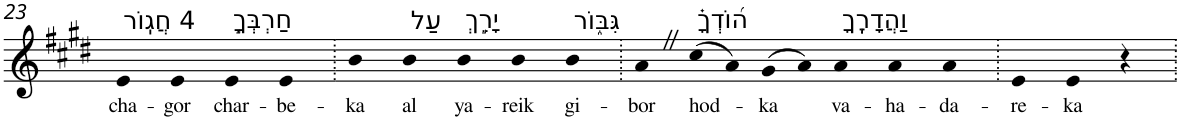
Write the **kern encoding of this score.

**kern	**text
*part1	*part1
*staff1	*staff1
*I"Piano	*
*I'Pno	*
!!LO:PB:g=z
*clefG2	*
*k[f#c#g#d#]	*
*E:	*
=23	=23
!LO:TX:a:t=4 חֲגֽוֹר	!
!	!LO:LY:b
4e	cha-
!	!LO:LY:b
4e	-gor
!LO:TX:a:t=חַרְבְּךָ֣	!
!	!LO:LY:b
4e	char-
!	!LO:LY:b
4e	-be-
=24.	=24.
!	!LO:LY:b
4b	-ka
!LO:TX:a:t=עַל	!
!	!LO:LY:b
4b	al
!LO:TX:a:t=יָרֵ֣ךְ	!
!	!LO:LY:b
4b	ya-
!	!LO:LY:b
4b	-reik
!LO:TX:a:t=גִּבּ֑וֹר	!
!	!LO:LY:b
4b	gi-
=25.	=25.
!	!LO:LY:b
4aZ	-bor
!LO:TX:a:t=ה֝וֹדְךָ֗	!
!	!LO:LY:b
(>8cc#	hod-
8a)	.
!	!LO:LY:b
(>8g#	-ka
8a)	.
!LO:TX:a:t=וַהֲדָרֶֽךָ	!
!	!LO:LY:b
4a	va-
!	!LO:LY:b
4a	-ha-
!	!LO:LY:b
4a	-da-
=26.	=26.
!	!LO:LY:b
4e	-re-
!	!LO:LY:b
4e	-ka
4r	.
=.	=.
*-	*-
